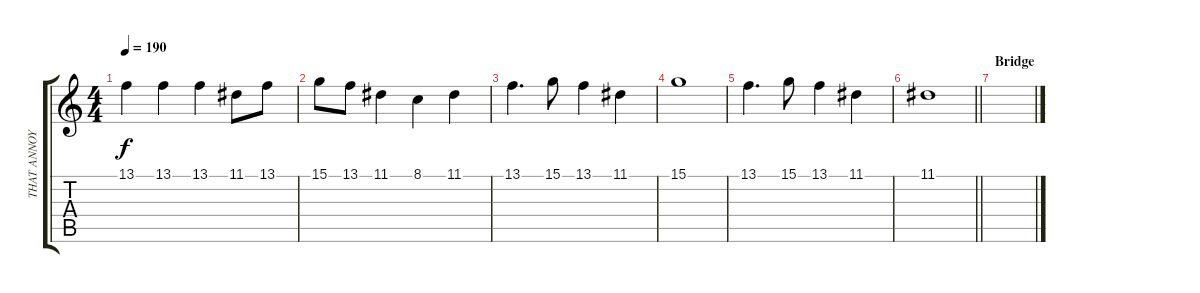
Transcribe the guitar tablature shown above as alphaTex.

\track ("THAT ANNOYING SH#T" "THAT ANNOY") {instrument honkytonkpiano}
\staff {score tabs}
\tuning (E4 B3 G3 D3 A2 E2) {hide}
\ts (4 4)
\tempo 190
\clef g2
\ks c
13.1.4{dy f} 13.1.4 13.1.4 11.1.8 13.1.8 |
15.1.8 13.1.8 11.1.4 8.1.4 11.1.4 |
13.1.4{d} 15.1.8 13.1.4 11.1.4 |
15.1.1 |
13.1.4{d} 15.1.8 13.1.4 11.1.4 |
\barLineRight lightlight
11.1.1 |
\section ("" "Bridge")
